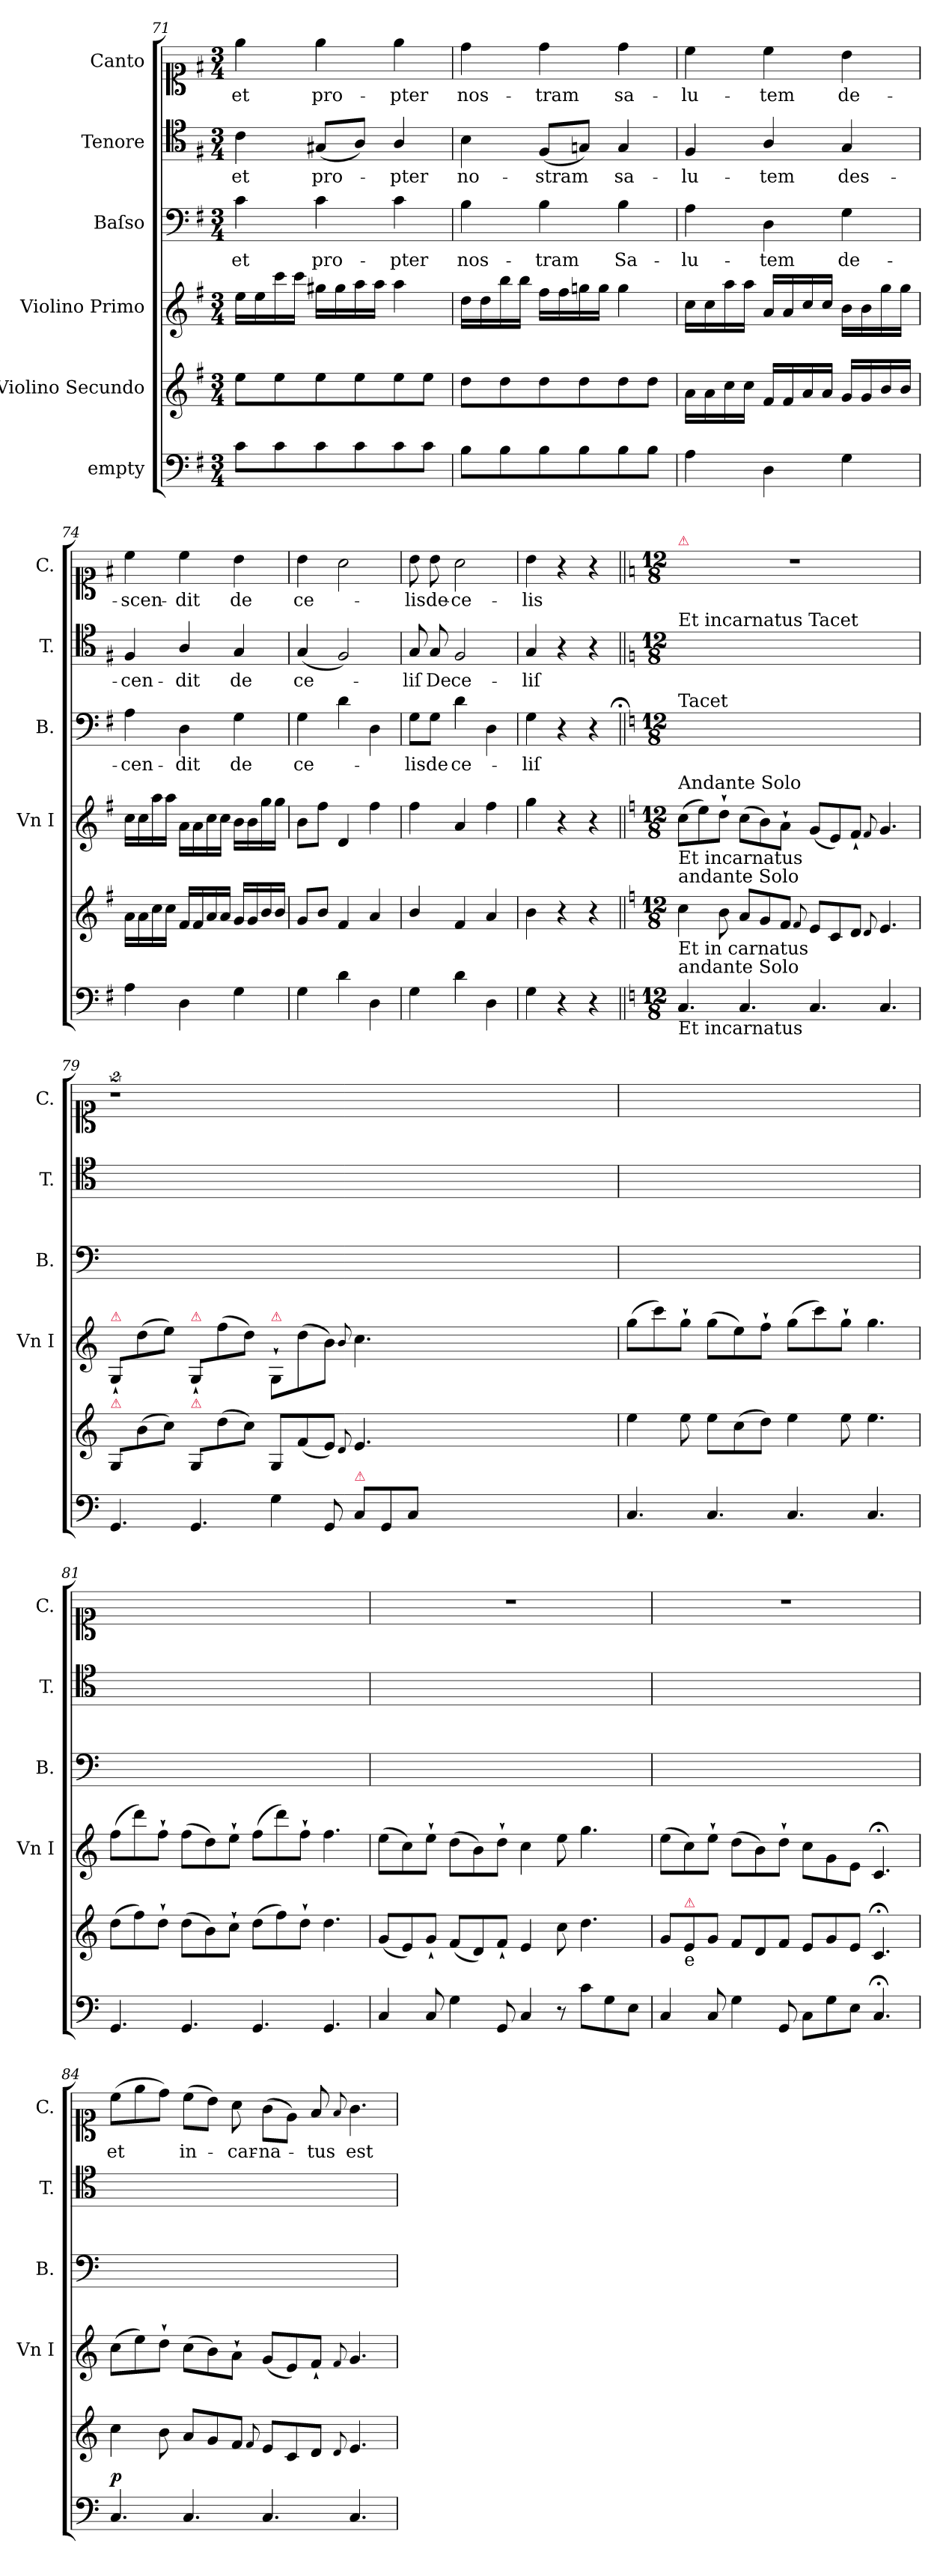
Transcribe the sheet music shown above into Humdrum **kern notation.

**kern	**dynam	**kern	**kern	**kern	**text	**kern	**text	**kern	**text
*part6	*part6	*part5	*part4	*part3	*part3	*part2	*part2	*part1	*part1
*staff6	*staff6	*staff5	*staff4	*staff3	*staff3	*staff2	*staff2	*staff1	*staff1
*I"empty	*	*I"Violino Secundo	*I"Violino Primo	*I"Baſso	*	*I"Tenore	*	*I"Canto	*
*	*	*	*I'Vn I	*I'B.	*	*I'T.	*	*I'C.	*
*clefF4	*	*clefG2	*clefG2	*clefF4	*	*clefC4	*	*clefC1	*
*k[f#]	*	*k[f#]	*k[f#]	*k[f#]	*	*k[f#]	*	*k[f#]	*
*G:	*	*G:	*G:	*G:	*	*G:	*	*G:	*
*M3/4	*	*M3/4	*M3/4	*M3/4	*	*M3/4	*	*M3/4	*
=71	=71	=71	=71	=71	=71	=71	=71	=71	=71
8c\L	.	8ee\L	16ee\LL	4c\	et	4c\	et	4ee\	et
.	.	.	16ee\	.	.	.	.	.	.
8c\	.	8ee\	16ccc\	.	.	.	.	.	.
.	.	.	16ccc\JJ	.	.	.	.	.	.
8c\	.	8ee\	16gg#X\LL	4c\	pro-	(8G#X/L	pro-	4ee\	pro-
.	.	.	16gg#\	.	.	.	.	.	.
8c\	.	8ee\	16aa\	.	.	8A/J)	.	.	.
.	.	.	16aa\JJ	.	.	.	.	.	.
8c\	.	8ee\	4aa\	4c\	-pter	4A/	-pter	4ee\	-pter
8c\J	.	8ee\J	.	.	.	.	.	.	.
=72	=72	=72	=72	=72	=72	=72	=72	=72	=72
8B\L	.	8dd\L	16dd\LL	4B\	nos-	4B\	no-	4dd\	nos-
.	.	.	16dd\	.	.	.	.	.	.
8B\	.	8dd\	16bb\	.	.	.	.	.	.
.	.	.	16bb\JJ	.	.	.	.	.	.
8B\	.	8dd\	16ff#\LL	4B\	-tram	(8F#/L	-stram	4dd\	-tram
.	.	.	16ff#\	.	.	.	.	.	.
8B\	.	8dd\	16ggn\	.	.	8Gn/J)	.	.	.
.	.	.	16gg\JJ	.	.	.	.	.	.
8B\	.	8dd\	4gg\	4B\	Sa-	4G/	sa-	4dd\	sa-
8B\J	.	8dd\J	.	.	.	.	.	.	.
=73	=73	=73	=73	=73	=73	=73	=73	=73	=73
4A\	.	16a\LL	16cc\LL	4A\	-lu-	4F#/	-lu-	4cc\	-lu-
.	.	16a\	16cc\	.	.	.	.	.	.
.	.	16cc\	16aa\	.	.	.	.	.	.
.	.	16cc\JJ	16aa\JJ	.	.	.	.	.	.
4D\	.	16f#/LL	16a/LL	4D\	-tem	4A/	-tem	4cc\	-tem
.	.	16f#/	16a/	.	.	.	.	.	.
.	.	16a/	16cc/	.	.	.	.	.	.
.	.	16a/JJ	16cc/JJ	.	.	.	.	.	.
4G\	.	16g/LL	16b\LL	4G\	de-	4G/	des-	4b\	de-
.	.	16g/	16b\	.	.	.	.	.	.
.	.	16b/	16gg\	.	.	.	.	.	.
.	.	16b/JJ	16gg\JJ	.	.	.	.	.	.
=74	=74	=74	=74	=74	=74	=74	=74	=74	=74
4A\	.	16a\LL	16cc\LL	4A\	-cen-	4F#/	-cen-	4cc\	-scen-
.	.	16a\	16cc\	.	.	.	.	.	.
.	.	16cc\	16aa\	.	.	.	.	.	.
.	.	16cc\JJ	16aa\JJ	.	.	.	.	.	.
4D\	.	16f#/LL	16a\LL	4D\	-dit	4A/	-dit	4cc\	-dit
.	.	16f#/	16a\	.	.	.	.	.	.
.	.	16a/	16cc\	.	.	.	.	.	.
.	.	16a/JJ	16cc\JJ	.	.	.	.	.	.
4G\	.	16g/LL	16b\LL	4G\	de	4G/	de	4b\	de
.	.	16g/	16b\	.	.	.	.	.	.
.	.	16b/	16gg\	.	.	.	.	.	.
.	.	16b/JJ	16gg\JJ	.	.	.	.	.	.
=75	=75	=75	=75	=75	=75	=75	=75	=75	=75
4G\	.	8g/L	8b\L	4G\	ce-	(>4G/	ce-	4b\	ce-
.	.	8b/J	8ff#\J	.	.	.	.	.	.
4d\	.	4f#/	4d/	4d\	.	2F#/)	.	2a\	.
4D\	.	4a/	4ff#\	4D\	.	.	.	.	.
=76	=76	=76	=76	=76	=76	=76	=76	=76	=76
4G\	.	4b/	4ff#\	8G\L	-lis	8G/	-liſ	8b\	-lis
.	.	.	.	8G\J	de	8G/	De	8b\	de-
4d\	.	4f#/	4a/	4d\	ce-	2F#/	ce-	2a\	-ce-
4D\	.	4a/	4ff#\	4D\	.	.	.	.	.
=77	=77	=77	=77	=77	=77	=77	=77	=77	=77
4G\	.	4b\	4gg\	4G\	-liſ	4G/	-liſ	4b\	-lis
4r	.	4r	4r	4r	.	4r	.	4r	.
4r	.	4r	4r	4r	.	4r	.	4r	.
=78||	=78||	=78||	=78||	=78||;	=78||	=78||	=78||	=78||	=78||
*k[]	*	*k[]	*k[]	*k[]	*	*k[]	*	*k[]	*
*M12/8	*	*M12/8	*M12/8	*M12/8	*	*M12/8	*	*M12/8	*
!	!	!	!	!	!	!	!	!LO:TX:a:color=crimson:t=⚠	!
!	!	!	!	!	!	!LO:TX:a:t=Et incarnatus Tacet	!	!	!
!	!	!	!	!LO:TX:a:t=Tacet	!	!	!	!	!
!	!	!	!LO:TX:b:t=Et incarnatus	!	!	!	!	!	!
!	!	!	!LO:TX:a:t=Andante Solo	!	!	!	!	!	!
!	!	!LO:TX:b:t=Et in carnatus	!	!	!	!	!	!	!
!	!	!LO:TX:a:t=andante Solo	!	!	!	!	!	!	!
!LO:TX:b:t=Et incarnatus	!	!	!	!	!	!	!	!	!
!LO:TX:a:t=andante Solo	!	!	!	!	!	!	!	!	!
4.C/	.	4cc\	(8cc\L	1.ryy	.	1.ryy	.	1.r	.
.	.	.	8ee\)	.	.	.	.	.	.
.	.	8b\	8dd`\J	.	.	.	.	.	.
4.C/	.	8a/L	(8cc\L	.	.	.	.	.	.
.	.	8g/	8b\)	.	.	.	.	.	.
.	.	8f/J	8a`\J	.	.	.	.	.	.
.	.	8qqf/	.	.	.	.	.	.	.
4.C/	.	8e/L	(8g/L	.	.	.	.	.	.
.	.	8c/	8e/)	.	.	.	.	.	.
.	.	8d/J	8f`/J	.	.	.	.	.	.
.	.	8qqd/	8qqf/	.	.	.	.	.	.
4.C/	.	4.e/	4.g/	.	.	.	.	.	.
=79	=79	=79	=79	=79	=79	=79	=79	=79	=79
!	!	!	!LO:TX:a:color=crimson:t=⚠	!	!	!	!	!	!
!	!	!LO:TX:a:color=crimson:t=⚠	!	!	!	!	!	!	!
4.GG/	.	8G/L	8G`>/L	1.ryy	.	1.ryy	.	2%9r	.
.	.	(>8b\	(>8dd\	.	.	.	.	.	.
.	.	8cc\J)	8ee\J)	.	.	.	.	.	.
!	!	!	!LO:TX:a:color=crimson:t=⚠	!	!	!	!	!	!
!	!	!LO:TX:a:color=crimson:t=⚠	!	!	!	!	!	!	!
4.GG/	.	8G/L	8G`>/L	.	.	.	.	.	.
.	.	(>8dd\	(>8ff\	.	.	.	.	.	.
.	.	8cc\J)	8dd\J)	.	.	.	.	.	.
!	!	!	!LO:TX:a:color=crimson:t=⚠	!	!	!	!	!	!
4G\	.	8G/L	8G`>/L	.	.	.	.	.	.
.	.	(8f/	(>8dd\	.	.	.	.	.	.
8GG/	.	8e/J)	8b\J)	.	.	.	.	.	.
.	.	8qqd/	8qqb/	.	.	.	.	.	.
!LO:TX:a:color=crimson:t=⚠	!	!	!	!	!	!	!	!	!
8C/L	.	4.e/	4.cc\	.	.	.	.	.	.
8GG/	.	.	.	.	.	.	.	.	.
8C/J	.	.	.	.	.	.	.	.	.
0.ryy	.	0.ryy	0.ryy	0.ryy	.	0.ryy	.	.	.
=80	=80	=80	=80	=80	=80	=80	=80	=80	=80
4.C/	.	4ee\	(8gg\L	1.ryy	.	1.ryy	.	1.ryy	.
.	.	.	8ccc\)	.	.	.	.	.	.
.	.	8ee\	8gg`\J	.	.	.	.	.	.
4.C/	.	8ee\L	(8gg\L	.	.	.	.	.	.
.	.	(8cc\	8ee\)	.	.	.	.	.	.
.	.	8dd\J)	8ff`\J	.	.	.	.	.	.
4.C/	.	4ee\	(8gg\L	.	.	.	.	.	.
.	.	.	8ccc\)	.	.	.	.	.	.
.	.	8ee\	8gg`\J	.	.	.	.	.	.
4.C/	.	4.ee\	4.gg\	.	.	.	.	.	.
=81	=81	=81	=81	=81	=81	=81	=81	=81	=81
4.GG/	.	(8dd\L	(8ff\L	1.ryy	.	1.ryy	.	1.ryy	.
.	.	8ff\)	8ddd\)	.	.	.	.	.	.
.	.	8dd`\J	8ff`\J	.	.	.	.	.	.
4.GG/	.	(8dd\L	(8ff\L	.	.	.	.	.	.
.	.	8b\)	8dd\)	.	.	.	.	.	.
.	.	8cc`\J	8ee`\J	.	.	.	.	.	.
4.GG/	.	(8dd\L	(8ff\L	.	.	.	.	.	.
.	.	8ff\)	8ddd\)	.	.	.	.	.	.
.	.	8dd`\J	8ff`\J	.	.	.	.	.	.
4.GG/	.	4.dd\	4.ff\	.	.	.	.	.	.
=82	=82	=82	=82	=82	=82	=82	=82	=82	=82
4C/	.	(8g/L	(8ee\L	1.ryy	.	1.ryy	.	1.r	.
.	.	8e/)	8cc\)	.	.	.	.	.	.
8C/	.	8g`/J	8ee`\J	.	.	.	.	.	.
4G\	.	(8f/L	(8dd\L	.	.	.	.	.	.
.	.	8d/)	8b\)	.	.	.	.	.	.
8GG/	.	8f`/J	8dd`\J	.	.	.	.	.	.
4C/	.	4e/	4cc\	.	.	.	.	.	.
8r	.	8cc\	8ee\	.	.	.	.	.	.
8c\L	.	4.dd\	4.gg\	.	.	.	.	.	.
8G\	.	.	.	.	.	.	.	.	.
8E\J	.	.	.	.	.	.	.	.	.
=83	=83	=83	=83	=83	=83	=83	=83	=83	=83
4C/	.	8g/L	(8ee\L	1.ryy	.	1.ryy	.	1.r	.
!	!	!LO:TX:a:color=crimson:t=⚠	!	!	!	!	!	!	!
!	!	!LO:TX:b:t=e	!	!	!	!	!	!	!
.	.	8e/	8cc\)	.	.	.	.	.	.
8C/	.	8g/J	8ee`\J	.	.	.	.	.	.
4G\	.	8f/L	(8dd\L	.	.	.	.	.	.
.	.	8d/	8b\)	.	.	.	.	.	.
8GG/	.	8f/J	8dd`\J	.	.	.	.	.	.
8C\L	.	8e/L	8cc\L	.	.	.	.	.	.
8G\	.	8g/	8g\	.	.	.	.	.	.
8E\J	.	8e/J	8e\J	.	.	.	.	.	.
4.C;<;/	.	4.c;<;/	4.c;<;/	.	.	.	.	.	.
=84	=84	=84	=84	=84	=84	=84	=84	=84	=84
!	!LO:DY:a	!	!	!	!	!	!	!	!
4.C/	p	4cc\	(8cc\L	1.ryy	.	1.ryy	.	(8cc\L	et
.	.	.	8ee\)	.	.	.	.	8ee\	.
.	.	8b\	8dd`\J	.	.	.	.	8dd\J)	.
4.C/	.	8a/L	(8cc\L	.	.	.	.	(8cc\L	in-
.	.	8g/	8b\)	.	.	.	.	8b\J)	.
.	.	8f/J	8a`\J	.	.	.	.	8a\	-car-
.	.	8qqf/	.	.	.	.	.	.	.
4.C/	.	8e/L	(8g/L	.	.	.	.	(8g\L	-na-
.	.	8c/	8e/)	.	.	.	.	8e\J)	.
.	.	8d/J	8f`/J	.	.	.	.	8f/	-tus
.	.	8qqd/	8qqf/	.	.	.	.	8qqf/	.
4.C/	.	4.e/	4.g/	.	.	.	.	4.g\	est
=	=	=	=	=	=	=	=	=	=
*-	*-	*-	*-	*-	*-	*-	*-	*-	*-
